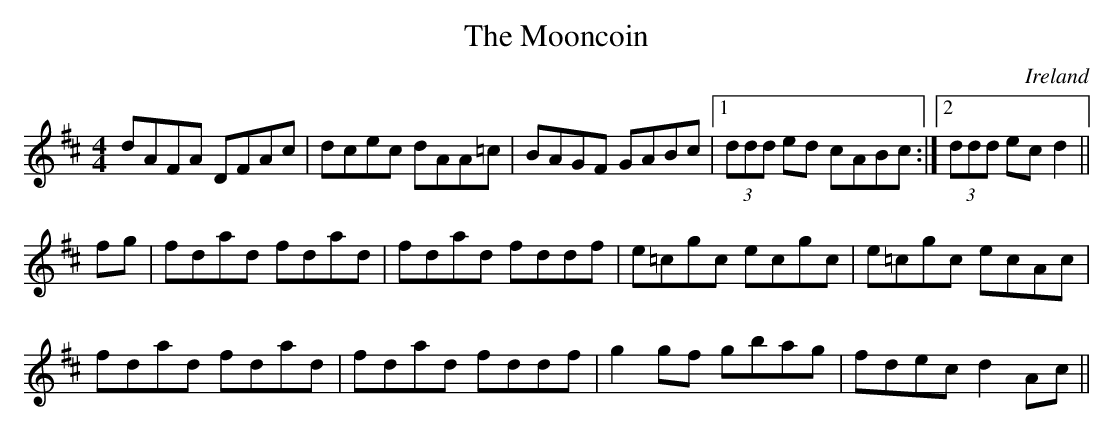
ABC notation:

X:1
T:Mooncoin, The
O:Ireland
M:4/4
K:D
dAFA DFAc | dcec dAA=c | BAGF GABc \
|1(3ddd ed cABc :|2 (3ddd ec d2 ||
fg |\
fdad fdad | fdad fddf |\
e=cgc ecgc | e=cgc ecAc |
fdad fdad | fdad fddf | \
g2gf gbag | fdec d2Ac ||
